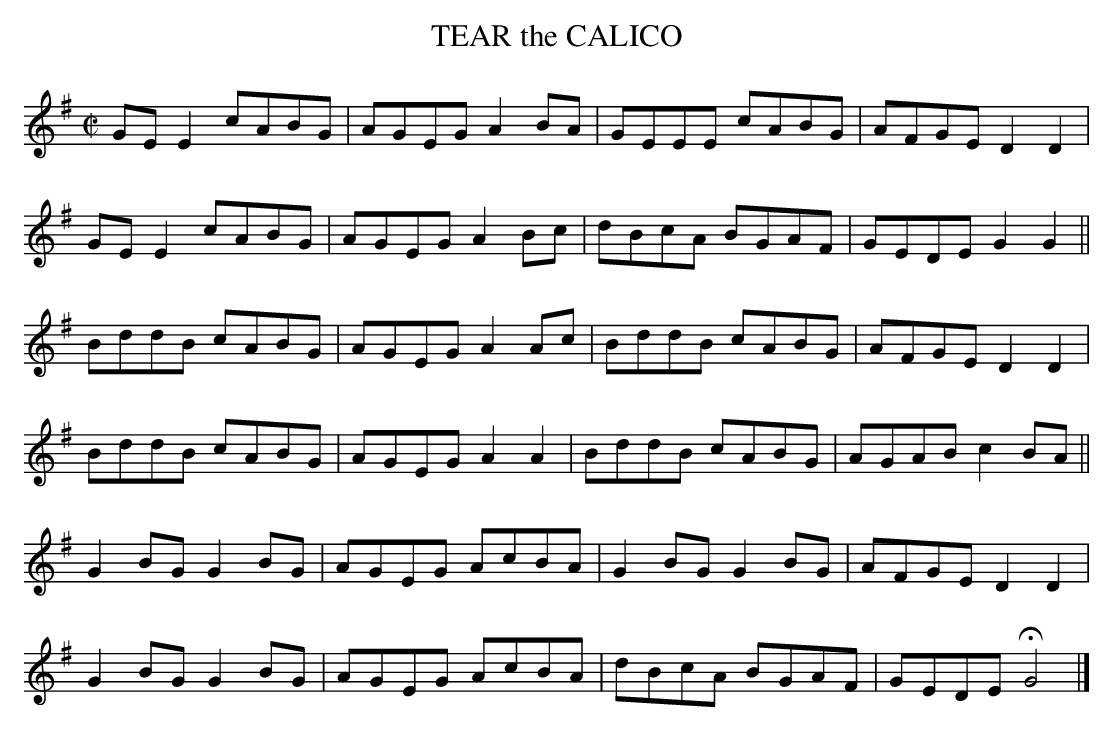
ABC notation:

X:1
T:TEAR the CALICO
played 3-1-2.
M:C|
L:1/8
K:G
GEE2 cABG|AGEG A2BA|GEEE cABG|AFGE D2D2|
GEE2 cABG|AGEG A2Bc|dBcA BGAF|GEDE G2G2||
BddB cABG|AGEG A2Ac|BddB cABG|AFGE D2D2|
BddB cABG|AGEG A2A2|BddB cABG|AGAB c2BA||
G2BG G2BG|AGEG AcBA|G2BG G2BG|AFGE D2D2|
G2BG G2BG|AGEG AcBA|dBcA BGAF|GEDE HG4|]
